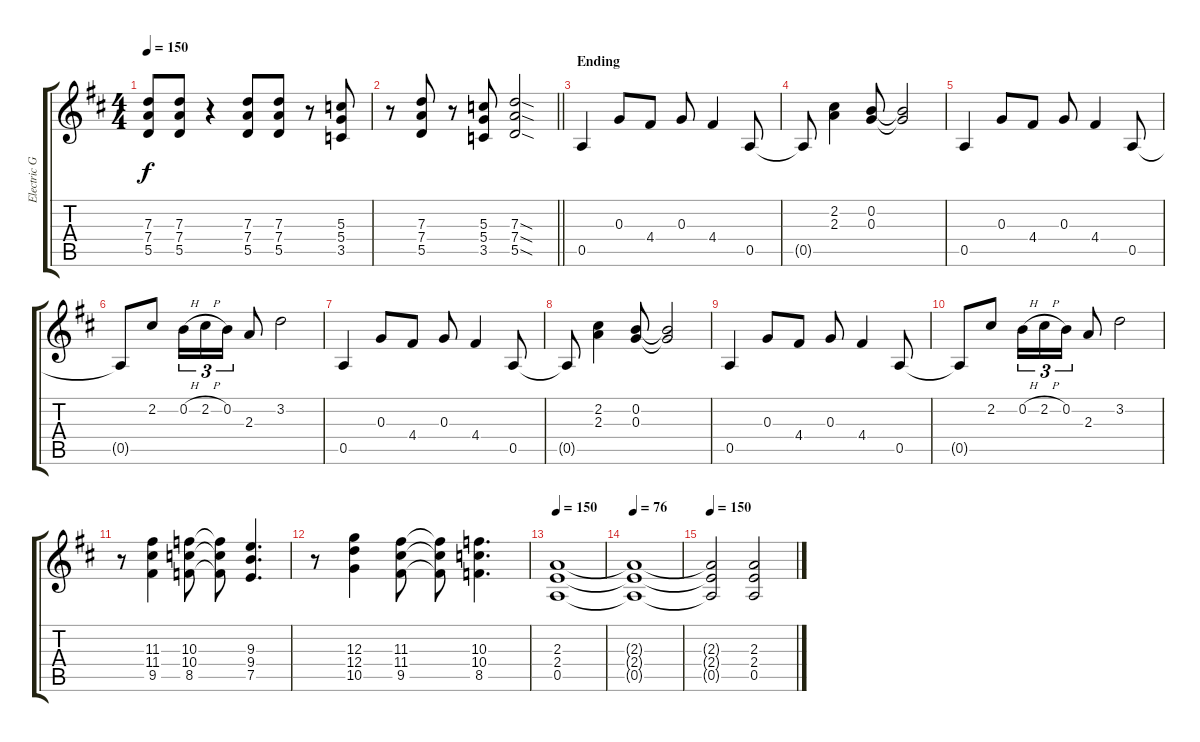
\track ("Electric Guitar" "Electric G") {instrument overdrivenguitar}
\staff {score tabs}
\tuning (E4 B3 G3 D3 A2 E2) {hide}
\ts (4 4)
\tempo 150
\clef g2
\ks d
(7.3 7.4 5.5).8{dy f} (7.3 7.4 5.5).8 r.4 (7.3 7.4 5.5).8 (7.3 7.4 5.5).8 r.8 (5.3 5.4 3.5).8 |
\barLineRight lightlight
r.8 (7.3 7.4 5.5).8 r.8 (5.3 5.4 3.5).8 (7.3{sod} 7.4{sod} 5.5{sod}).2 |
\section ("" "Ending")
0.5.4 0.3.8 4.4.8 0.3.8 4.4.4 0.5.8 |
0.5{t}.8 (2.2 2.3).4 (0.2 0.3).8 (0.2{t} 0.3{t}).2 |
0.5.4 0.3.8 4.4.8 0.3.8 4.4.4 0.5.8 |
0.5{t}.8 2.2.8 0.2{h}.16{tu (3 2)} 2.2{h}.16{tu (3 2)} 0.2.16{tu (3 2)} 2.3.8 3.2.2 |
0.5.4 0.3.8 4.4.8 0.3.8 4.4.4 0.5.8 |
0.5{t}.8 (2.2 2.3).4 (0.2 0.3).8 (0.2{t} 0.3{t}).2 |
0.5.4 0.3.8 4.4.8 0.3.8 4.4.4 0.5.8 |
0.5{t}.8 2.2.8 0.2{h}.16{tu (3 2)} 2.2{h}.16{tu (3 2)} 0.2.16{tu (3 2)} 2.3.8 3.2.2 |
r.8 (11.3 11.4 9.5).4 (10.3 10.4 8.5).8 (10.3{t} 10.4{t} 8.5{t}).8 (9.3 9.4 7.5).4{d} |
r.8 (12.3 12.4 10.5).4 (11.3 11.4 9.5).8 (11.3{t} 11.4{t} 9.5{t}).8 (10.3 10.4 8.5).4{d} |
\tempo 150
(2.3 2.4 0.5).1 |
\tempo 76
(2.3{t} 2.4{t} 0.5{t}).1 |
\tempo 150
(2.3{t} 2.4{t} 0.5{t}).2 (2.3 2.4 0.5).2
